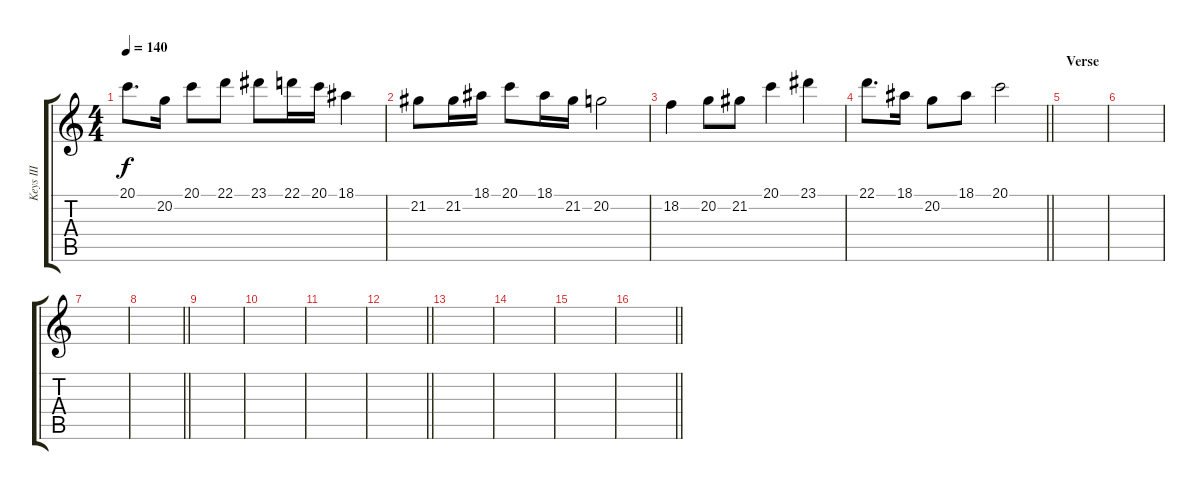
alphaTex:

\track ("Keys III" "Keys III") {instrument tremolostrings}
\staff {score tabs}
\tuning (E4 B3 G3 D3 A2 E2) {hide}
\ts (4 4)
\section ("" "")
\tempo 140
\clef g2
\ks c
20.1.8{d dy f} 20.2.16 20.1.8 22.1.8 23.1.8 22.1.16 20.1.16 18.1.4 |
21.2.8 21.2.16 18.1.16 20.1.8 18.1.16 21.2.16 20.2.2 |
18.2.4 20.2.8 21.2.8 20.1.4 23.1.4 |
\barLineRight lightlight
22.1.8{d} 18.1.16 20.2.8 18.1.8 20.1.2 |
\section ("" "Verse")
|
|
|
\barLineRight lightlight
|
\section ("" "")
|
|
|
\barLineRight lightlight
|
\section ("" "")
|
|
|
\barLineRight lightlight
